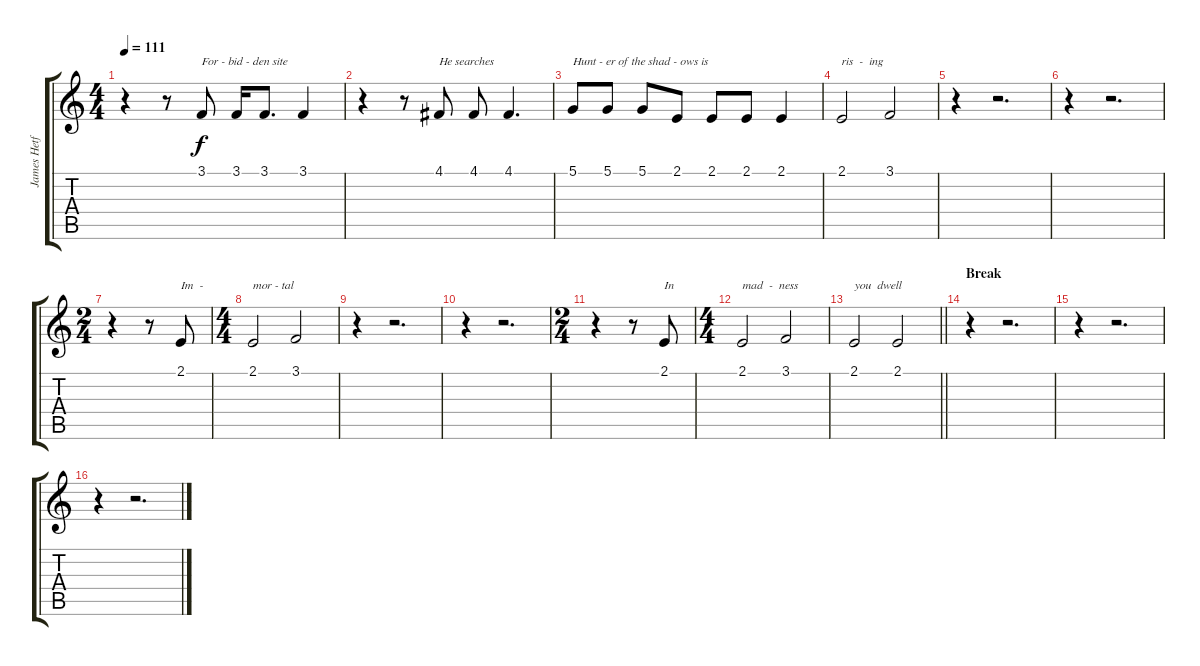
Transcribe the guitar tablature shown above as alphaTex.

\track ("James Hetfield (Vocals)" "James Hetf") {instrument altosax}
\staff {score tabs}
\tuning (D4 A3 F3 C3 G2 D2) {hide}
\ts (4 4)
\tempo 111
\clef g2
\ks c
r.4{dy f} r.8 3.1.8{txt "For - bid - den site"} 3.1.16 3.1.8{d} 3.1.4 |
r.4 r.8 4.1.8{txt "He searches"} 4.1.8 4.1.4{d} |
5.1.8{txt "Hunt - er of the shad - ows is"} 5.1.8 5.1.8 2.1.8 2.1.8 2.1.8 2.1.4 |
2.1.2{txt "ris  -  ing"} 3.1.2 |
r.4 r.2{d} |
r.4 r.2{d} |
\ts (2 4)
r.4 r.8 2.1.8{txt "Im  -"} |
\ts (4 4)
2.1.2{txt "mor - tal"} 3.1.2 |
r.4 r.2{d} |
r.4 r.2{d} |
\ts (2 4)
r.4 r.8 2.1.8{txt "In"} |
\ts (4 4)
2.1.2{txt "mad  -  ness"} 3.1.2 |
\barLineRight lightlight
2.1.2{txt "you  dwell"} 2.1.2 |
\section ("" "Break")
r.4 r.2{d} |
r.4 r.2{d} |
r.4 r.2{d}
